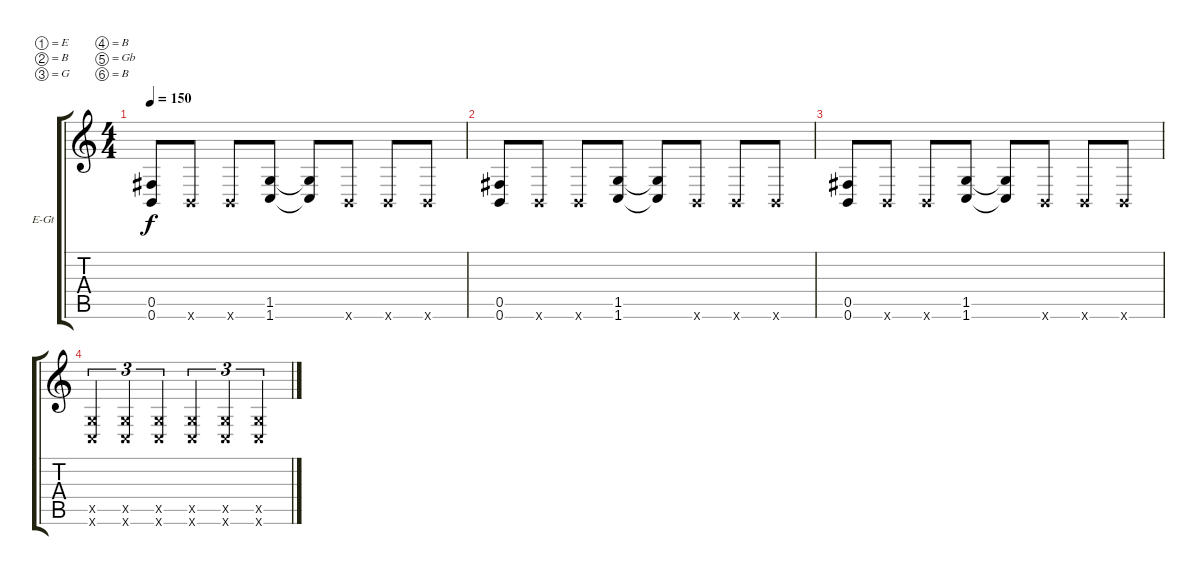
\defaultSystemsLayout 4
\bracketExtendMode groupsimilarinstruments
\firstSystemTrackNameOrientation horizontal
\otherSystemsTrackNameOrientation horizontal
\track ("Electric Guitar" "E-Gt") {instrument distortionguitar}
\staff {score tabs}
\tuning (E4 B3 G3 B2 Gb2 B1)
\ts (4 4)
\tempo 150
\clef g2
\ks c
(0.6 0.5).8{dy f} 0.6{x}.8 0.6{x}.8 (1.6 1.5).8 (1.6{t} 1.5{t}).8 0.6{x}.8 0.6{x}.8 0.6{x}.8 |
(0.6 0.5).8 0.6{x}.8 0.6{x}.8 (1.6 1.5).8 (1.6{t} 1.5{t}).8 0.6{x}.8 0.6{x}.8 0.6{x}.8 |
(0.6 0.5).8 0.6{x}.8 0.6{x}.8 (1.6 1.5).8 (1.6{t} 1.5{t}).8 0.6{x}.8 0.6{x}.8 0.6{x}.8 |
(1.6{x} 1.5{x}).4{tu (3 2)} (1.6{x} 1.5{x}).4{tu (3 2)} (1.6{x} 1.5{x}).4{tu (3 2)} (1.6{x} 1.5{x}).4{tu (3 2)} (1.6{x} 1.5{x}).4{tu (3 2)} (1.6{x} 1.5{x}).4{tu (3 2)}
